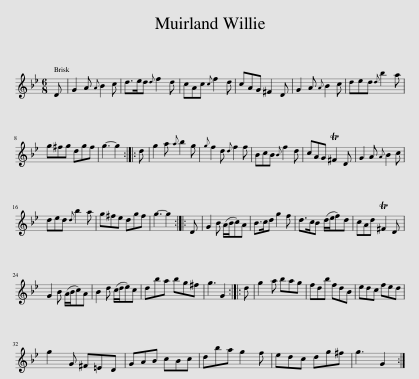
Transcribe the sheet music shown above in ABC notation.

X:1
L:1/8
M:6/8
I:linebreak $
K:Gmin
V:1 treble
V:1
 D | G2 A{A} B2 c | d>ed{d} f2 d | cAc{c} f2 d | cAG ^F2 D | %5
 G2 A{A} B2 c | ded{d} b2 a |$ g^fg dgf | g3- g2 :: d | %10
 g2 a{a} b2 g |{g} f2 d{d} f2 f | BcB{B} f2 d | cAG T^F2 D | G2 A{A} B2 c |$ %15
 ded{d} b2 a | g^fe dgf | g3- g2 :: D | G2 B (A/B/c)A | %20
 B>cd g2 f | d>cB (d/e/f)d | cAd T^F2 D |$ G2 B (A/B/c)A | B2 d (c/d/e)c | %25
 dba bg^f | g3 G2 :: d | g2 a bag | fdb fdB | %30
 edc fed |$ g2 G ^F=ED | GAB cBc | dba g2 f | edc dg^f | %35
 g3 G2 :| %36
